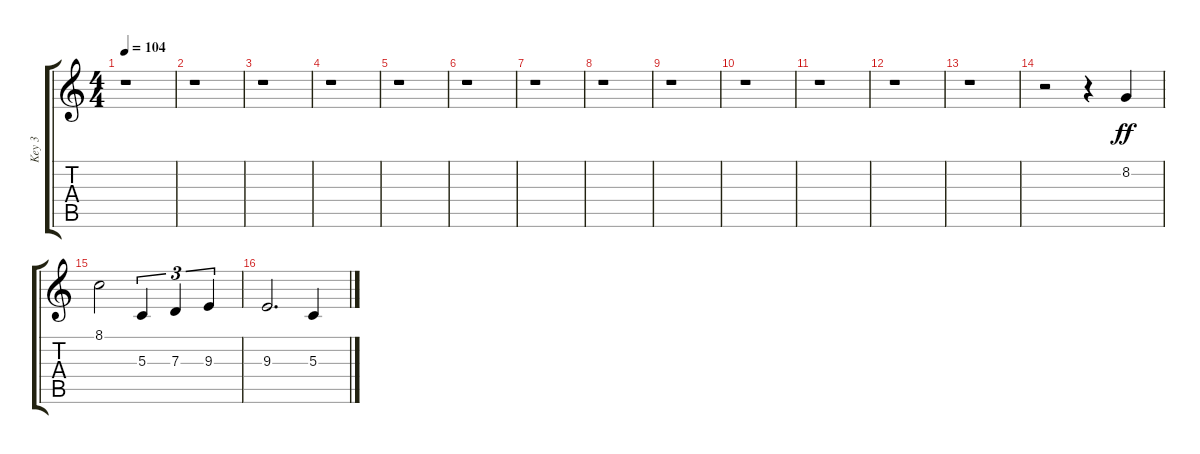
\track ("Key 3" "Key 3") {instrument harpsichord}
\staff {score tabs}
\tuning (E4 B3 G3 D3 A2 E2) {hide}
\ts (4 4)
\tempo 104
\clef g2
\ks c
r.1{dy ff} |
r.1 |
r.1 |
r.1 |
r.1 |
r.1 |
r.1 |
r.1 |
r.1 |
r.1 |
r.1 |
r.1 |
r.1 |
r.2 r.4 8.2.4 |
8.1.2 5.3.4{tu (3 2)} 7.3.4{tu (3 2)} 9.3.4{tu (3 2)} |
9.3.2{d} 5.3.4
